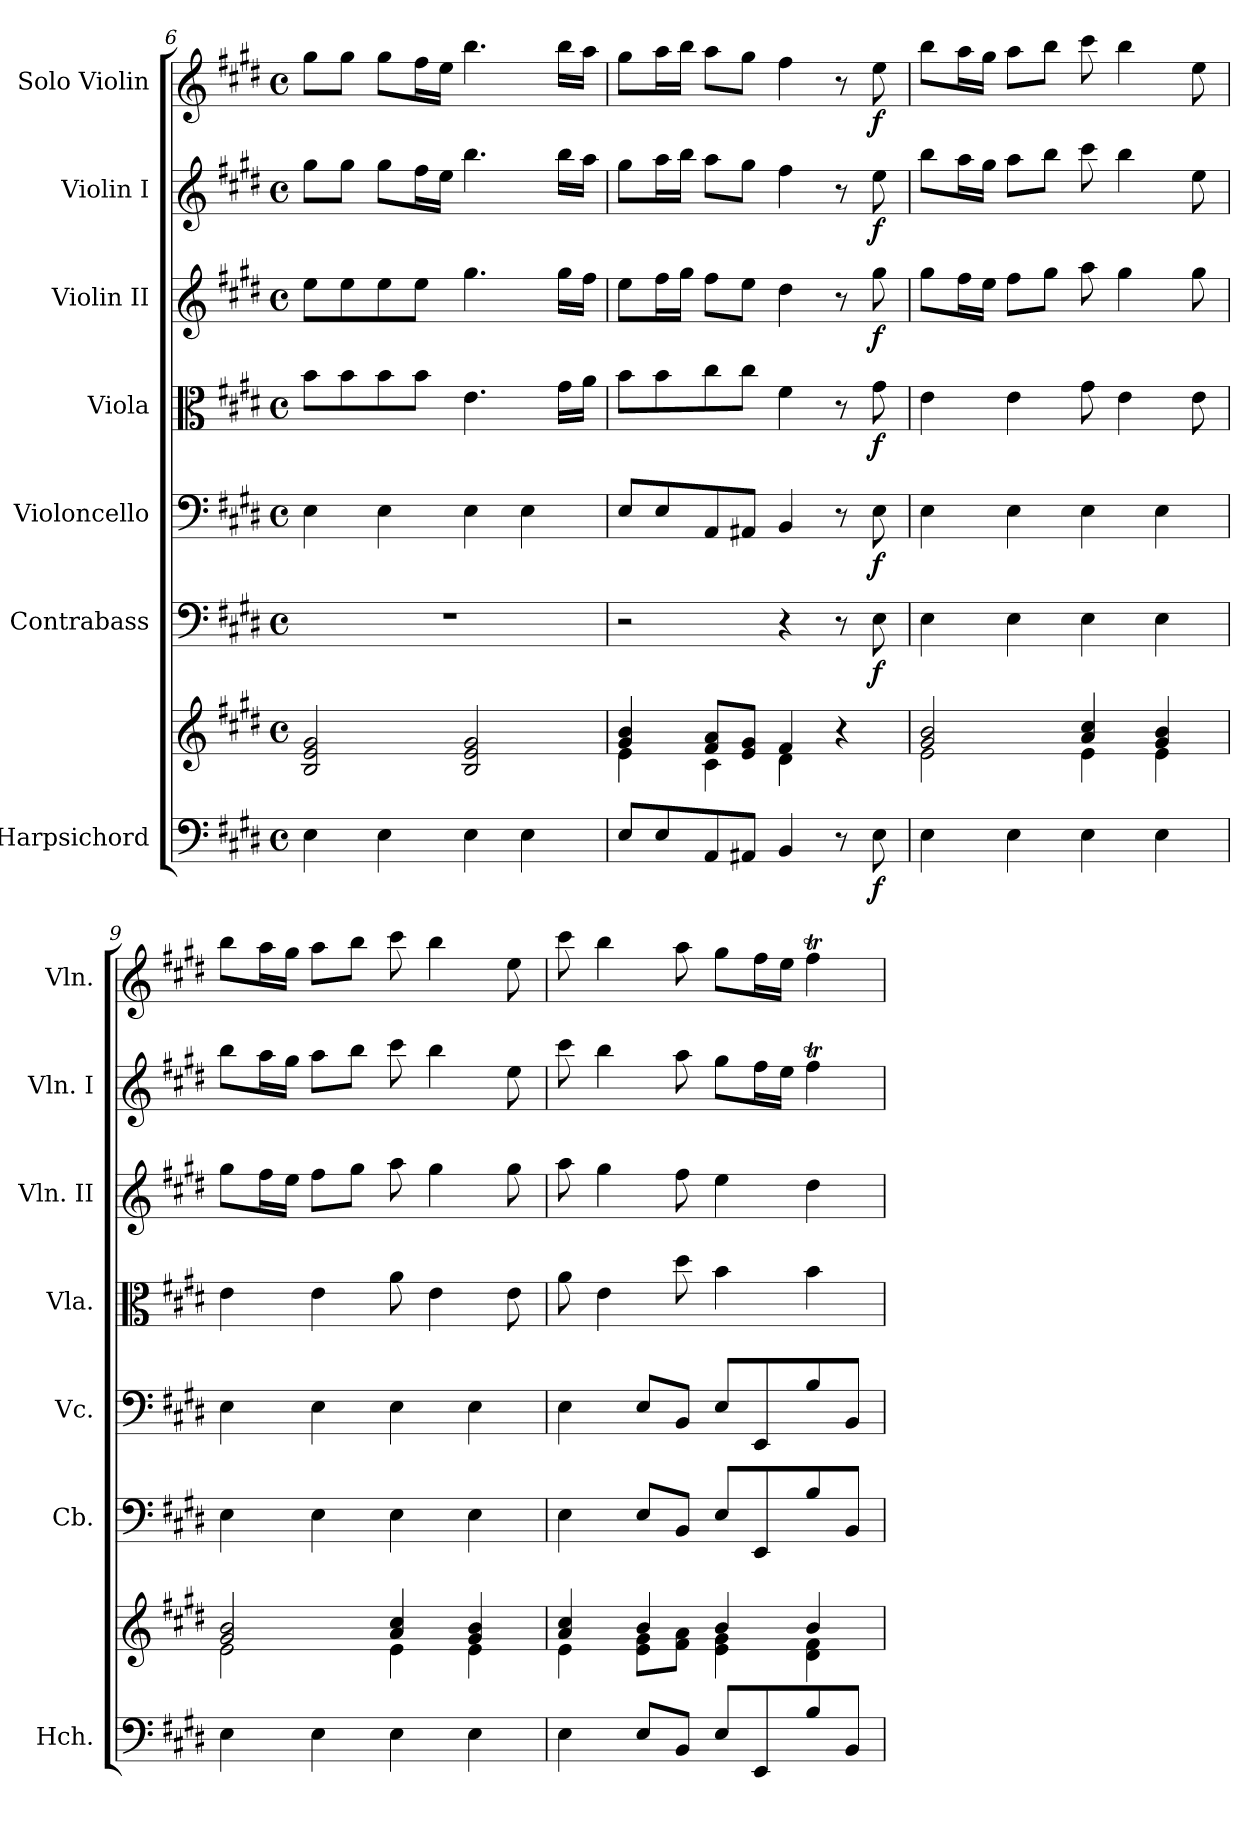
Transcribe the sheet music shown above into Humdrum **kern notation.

**kern	**kern	**dynam	**kern	**dynam	**kern	**dynam	**kern	**dynam	**kern	**dynam	**kern	**dynam	**kern	**dynam
*part7	*part7	*part7	*part6	*part6	*part5	*part5	*part4	*part4	*part3	*part3	*part2	*part2	*part1	*part1
*staff8	*staff7	*staff7/8	*staff6	*staff6	*staff5	*staff5	*staff4	*staff4	*staff3	*staff3	*staff2	*staff2	*staff1	*staff1
*I"Harpsichord	*	*	*I"Contrabass	*	*I"Violoncello	*	*I"Viola	*	*I"Violin II	*	*I"Violin I	*	*I"Solo Violin	*
*I'Hch.	*	*	*I'Cb.	*	*I'Vc.	*	*I'Vla.	*	*I'Vln. II	*	*I'Vln. I	*	*I'Vln.	*
*clefF4	*clefG2	*	*clefF4	*	*clefF4	*	*clefC3	*	*clefG2	*	*clefG2	*	*clefG2	*
*	*	*	*ITrd7c12	*	*	*	*	*	*	*	*	*	*	*
*k[f#c#g#d#]	*k[f#c#g#d#]	*	*k[f#c#g#d#]	*	*k[f#c#g#d#]	*	*k[f#c#g#d#]	*	*k[f#c#g#d#]	*	*k[f#c#g#d#]	*	*k[f#c#g#d#]	*
*M4/4	*M4/4	*	*M4/4	*	*M4/4	*	*M4/4	*	*M4/4	*	*M4/4	*	*M4/4	*
*met(c)	*met(c)	*	*met(c)	*	*met(c)	*	*met(c)	*	*met(c)	*	*met(c)	*	*met(c)	*
=6	=6	=6	=6	=6	=6	=6	=6	=6	=6	=6	=6	=6	=6	=6
4E\	2B/ 2e/ 2g#/	.	1r	.	4E\	.	8b\L	.	8ee\L	.	8gg#\L	.	8gg#\L	.
.	.	.	.	.	.	.	8b\	.	8ee\	.	8gg#\J	.	8gg#\J	.
4E\	.	.	.	.	4E\	.	8b\	.	8ee\	.	8gg#\L	.	8gg#\L	.
.	.	.	.	.	.	.	8b\J	.	8ee\J	.	16ff#\L	.	16ff#\L	.
.	.	.	.	.	.	.	.	.	.	.	16ee\JJ	.	16ee\JJ	.
4E\	2B/ 2e/ 2g#/	.	.	.	4E\	.	4.e\	.	4.gg#\	.	4.bb\	.	4.bb\	.
4E\	.	.	.	.	4E\	.	.	.	.	.	.	.	.	.
.	.	.	.	.	.	.	16g#\LL	.	16gg#\LL	.	16bb\LL	.	16bb\LL	.
.	.	.	.	.	.	.	16a\JJ	.	16ff#\JJ	.	16aa\JJ	.	16aa\JJ	.
=7	=7	=7	=7	=7	=7	=7	=7	=7	=7	=7	=7	=7	=7	=7
*	*^	*	*	*	*	*	*	*	*	*	*	*	*	*
8E/L	4e\	4g#/ 4b/	.	2r	.	8E/L	.	8b\L	.	8ee\L	.	8gg#\L	.	8gg#\L	.
8E/	.	.	.	.	.	8E/	.	8b\	.	16ff#\L	.	16aa\L	.	16aa\L	.
.	.	.	.	.	.	.	.	.	.	16gg#\JJ	.	16bb\JJ	.	16bb\JJ	.
8AA/	4c#\	8f#/ 8a/L	.	.	.	8AA/	.	8cc#\	.	8ff#\L	.	8aa\L	.	8aa\L	.
8AA#X/J	.	8e/ 8g#/J	.	.	.	8AA#X/J	.	8cc#\J	.	8ee\J	.	8gg#\J	.	8gg#\J	.
4BB/	4d#\	4f#/	.	4r	.	4BB/	.	4f#\	.	4dd#\	.	4ff#\	.	4ff#\	.
8r	4r	4ryy	.	8r	.	8r	.	8r	.	8r	.	8r	.	8r	.
!	!	!	!LO:DY:b=2	!	!LO:DY:b	!	!LO:DY:b	!	!LO:DY:b	!	!LO:DY:b	!	!LO:DY:b	!	!LO:DY:b
8E\	.	.	f	8EE\	f	8E\	f	8g#\	f	8gg#\	f	8ee\	f	8ee\	f
!!LO:PB:g=z
=8	=8	=8	=8	=8	=8	=8	=8	=8	=8	=8	=8	=8	=8	=8	=8
4E\	2g#/ 2b/	2e\	.	4EE\	.	4E\	.	4e\	.	8gg#\L	.	8bb\L	.	8bb\L	.
.	.	.	.	.	.	.	.	.	.	16ff#\L	.	16aa\L	.	16aa\L	.
.	.	.	.	.	.	.	.	.	.	16ee\JJ	.	16gg#\JJ	.	16gg#\JJ	.
4E\	.	.	.	4EE\	.	4E\	.	4e\	.	8ff#\L	.	8aa\L	.	8aa\L	.
.	.	.	.	.	.	.	.	.	.	8gg#\J	.	8bb\J	.	8bb\J	.
4E\	4a/ 4cc#/	4e\	.	4EE\	.	4E\	.	8g#\	.	8aa\	.	8ccc#\	.	8ccc#\	.
.	.	.	.	.	.	.	.	4e\	.	4gg#\	.	4bb\	.	4bb\	.
4E\	4g#/ 4b/	4e\	.	4EE\	.	4E\	.	.	.	.	.	.	.	.	.
.	.	.	.	.	.	.	.	8e\	.	8gg#\	.	8ee\	.	8ee\	.
=9	=9	=9	=9	=9	=9	=9	=9	=9	=9	=9	=9	=9	=9	=9	=9
4E\	2e\	2g#/ 2b/	.	4EE\	.	4E\	.	4e\	.	8gg#\L	.	8bb\L	.	8bb\L	.
.	.	.	.	.	.	.	.	.	.	16ff#\L	.	16aa\L	.	16aa\L	.
.	.	.	.	.	.	.	.	.	.	16ee\JJ	.	16gg#\JJ	.	16gg#\JJ	.
4E\	.	.	.	4EE\	.	4E\	.	4e\	.	8ff#\L	.	8aa\L	.	8aa\L	.
.	.	.	.	.	.	.	.	.	.	8gg#\J	.	8bb\J	.	8bb\J	.
4E\	4e\	4a/ 4cc#/	.	4EE\	.	4E\	.	8a\	.	8aa\	.	8ccc#\	.	8ccc#\	.
.	.	.	.	.	.	.	.	4e\	.	4gg#\	.	4bb\	.	4bb\	.
4E\	4e\	4g#/ 4b/	.	4EE\	.	4E\	.	.	.	.	.	.	.	.	.
.	.	.	.	.	.	.	.	8e\	.	8gg#\	.	8ee\	.	8ee\	.
=10	=10	=10	=10	=10	=10	=10	=10	=10	=10	=10	=10	=10	=10	=10	=10
4E\	4e\	4a/ 4cc#/	.	4EE\	.	4E\	.	8a\	.	8aa\	.	8ccc#\	.	8ccc#\	.
.	.	.	.	.	.	.	.	4e\	.	4gg#\	.	4bb\	.	4bb\	.
8E/L	8e\ 8g#\L	4b/	.	8EE/L	.	8E/L	.	.	.	.	.	.	.	.	.
8BB/J	8f#\ 8a\J	.	.	8BBB/J	.	8BB/J	.	8dd#\	.	8ff#\	.	8aa\	.	8aa\	.
8E/L	4e\ 4g#\	4b/	.	8EE/L	.	8E/L	.	4b\	.	4ee\	.	8gg#\L	.	8gg#\L	.
8EE/	.	.	.	8EEE/	.	8EE/	.	.	.	.	.	16ff#\L	.	16ff#\L	.
.	.	.	.	.	.	.	.	.	.	.	.	16ee\JJ	.	16ee\JJ	.
8B/	4d#\ 4f#\	4b/	.	8BB/	.	8B/	.	4b\	.	4dd#\	.	4ff#T\	.	4ff#T\	.
8BB/J	.	.	.	8BBB/J	.	8BB/J	.	.	.	.	.	.	.	.	.
*	*v	*v	*	*	*	*	*	*	*	*	*	*	*	*	*
=	=	=	=	=	=	=	=	=	=	=	=	=	=	=
*-	*-	*-	*-	*-	*-	*-	*-	*-	*-	*-	*-	*-	*-	*-
